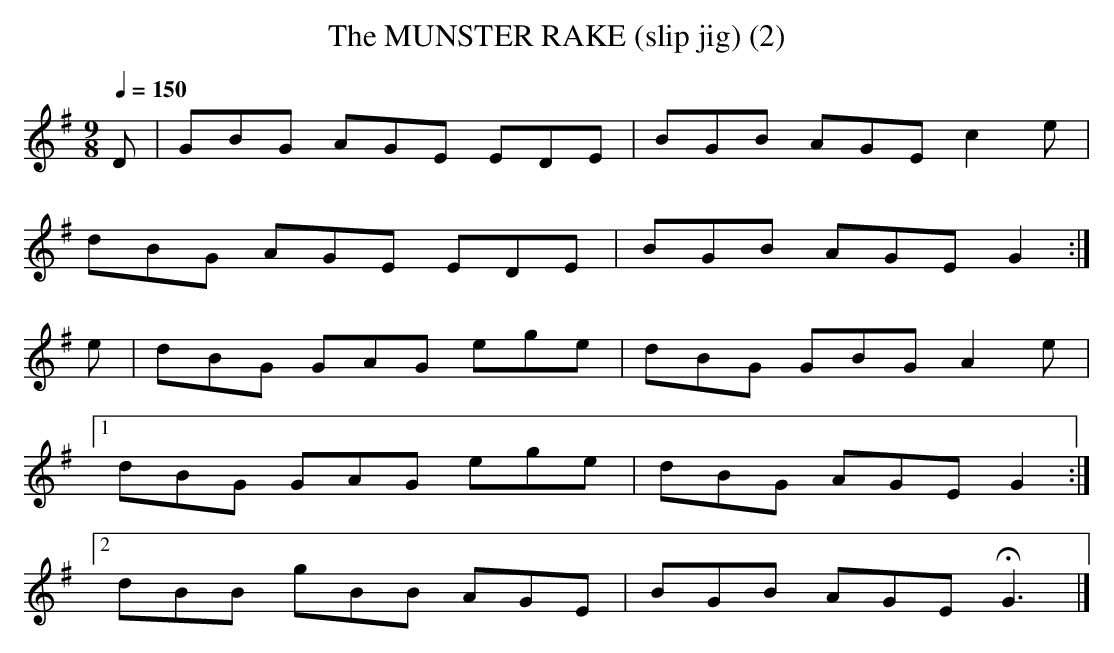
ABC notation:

X:1
T:MUNSTER RAKE (slip jig) (2), The
Q:1/4=150
M:9/8
L:1/8
K:G
D|GBG AGE EDE|BGB AGE c2e|
dBG AGE EDE|BGB AGE G2 :|
e|dBG GAG ege|dBG GBG A2e|
[1 dBG GAG ege|dBG AGE G2:|
[2 dBB gBB AGE|BGB AGE HG3 |]
